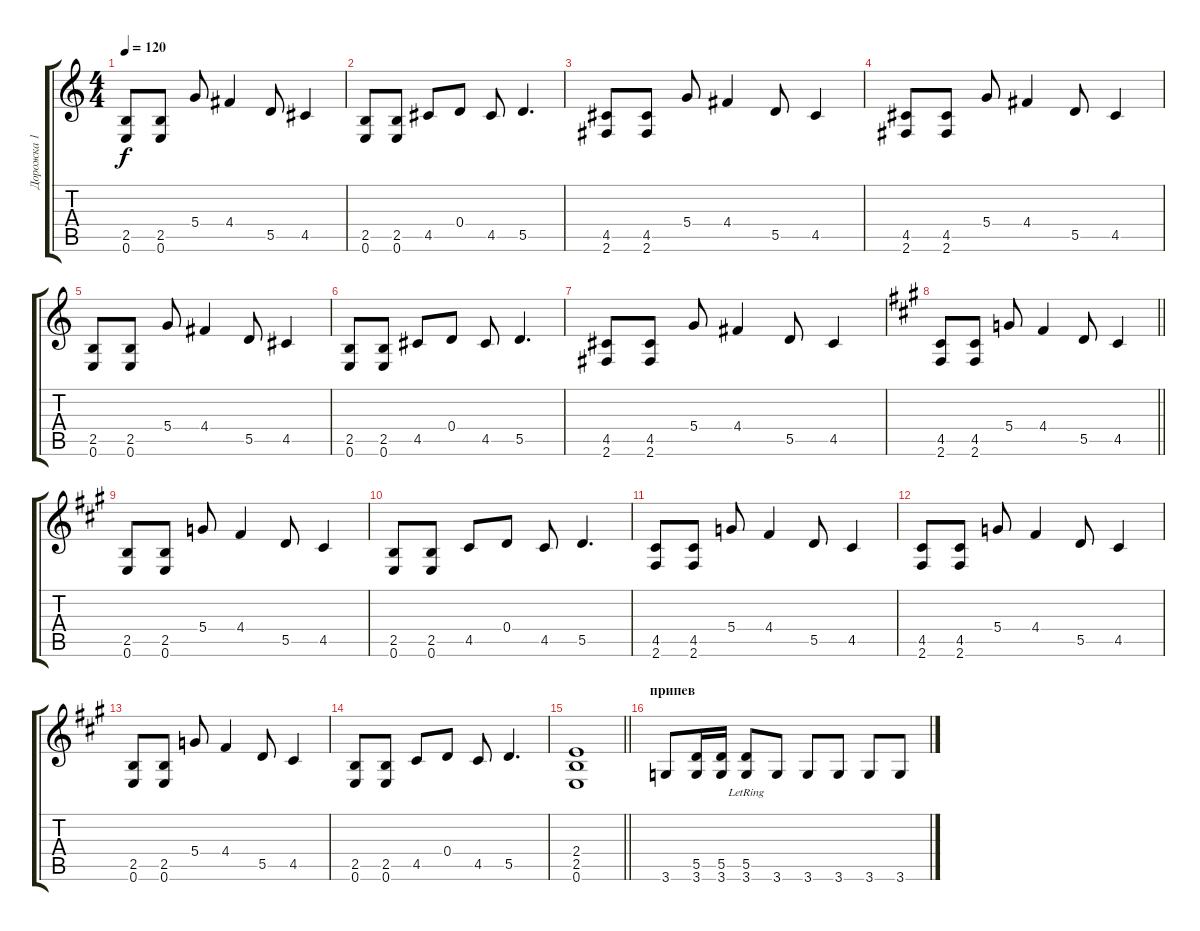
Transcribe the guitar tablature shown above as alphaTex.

\track ("Дорожка 1" "Дорожка 1") {instrument distortionguitar}
\staff {score tabs}
\tuning (E4 B3 G3 D3 A2 E2) {hide}
\ts (4 4)
\tempo 120
\clef g2
\ks c
(2.5 0.6).8{dy f} (2.5 0.6).8 5.4.8 4.4.4 5.5.8 4.5.4 |
(2.5 0.6).8 (2.5 0.6).8 4.5.8 0.4.8 4.5.8 5.5.4{d} |
(4.5 2.6).8 (4.5 2.6).8 5.4.8 4.4.4 5.5.8 4.5.4 |
(4.5 2.6).8 (4.5 2.6).8 5.4.8 4.4.4 5.5.8 4.5.4 |
(2.5 0.6).8 (2.5 0.6).8 5.4.8 4.4.4 5.5.8 4.5.4 |
(2.5 0.6).8 (2.5 0.6).8 4.5.8 0.4.8 4.5.8 5.5.4{d} |
(4.5 2.6).8 (4.5 2.6).8 5.4.8 4.4.4 5.5.8 4.5.4 |
\barLineRight lightlight
\ks f#minor
(4.5 2.6).8 (4.5 2.6).8 5.4.8 4.4.4 5.5.8 4.5.4 |
(2.5 0.6).8 (2.5 0.6).8 5.4.8 4.4.4 5.5.8 4.5.4 |
(2.5 0.6).8 (2.5 0.6).8 4.5.8 0.4.8 4.5.8 5.5.4{d} |
(4.5 2.6).8 (4.5 2.6).8 5.4.8 4.4.4 5.5.8 4.5.4 |
(4.5 2.6).8 (4.5 2.6).8 5.4.8 4.4.4 5.5.8 4.5.4 |
(2.5 0.6).8 (2.5 0.6).8 5.4.8 4.4.4 5.5.8 4.5.4 |
(2.5 0.6).8 (2.5 0.6).8 4.5.8 0.4.8 4.5.8 5.5.4{d} |
\barLineRight lightlight
(2.4 2.5 0.6).1 |
\section ("" "припев")
3.6.8 (5.5 3.6).16 (5.5 3.6).16 (5.5{lr} 3.6).8 3.6.8 3.6.8 3.6.8 3.6.8 3.6{sl}.8
